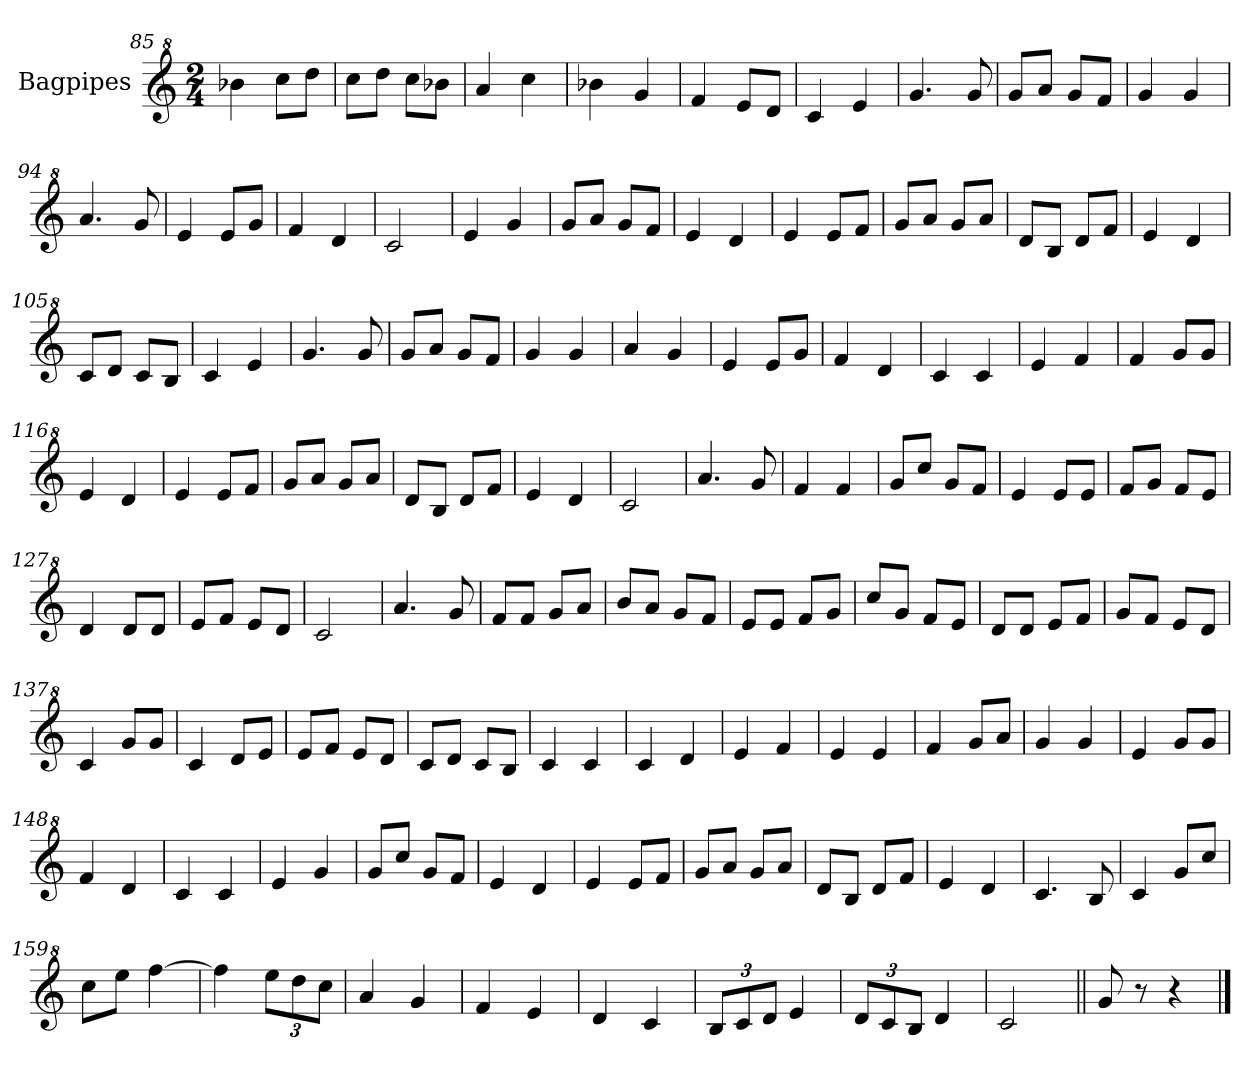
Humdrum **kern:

**kern
*part1
*staff1
*I"Bagpipes
*I'Bag
*clefG^2
*k[]
*C:
*M2/4
=85
4bb-X\
8ccc\L
8ddd\J
!!LO:LB:g=z
=86
8ccc\L
8ddd\J
8ccc\L
8bb-X\J
=87
4aa/
4ccc\
=88
4bb-X\
4gg/
=89
4ff/
8ee/L
8dd/J
=90
4cc/
4ee/
=91
4.gg/
8gg/
=92
8gg/L
8aa/J
8gg/L
8ff/J
=93
4gg/
4gg/
=94
4.aa/
8gg/
=95
4ee/
8ee/L
8gg/J
=96
4ff/
4dd/
=97
2cc/
=98
4ee/
4gg/
=99
8gg/L
8aa/J
8gg/L
8ff/J
!!LO:LB:g=z
=100
4ee/
4dd/
=101
4ee/
8ee/L
8ff/J
=102
8gg/L
8aa/J
8gg/L
8aa/J
=103
8dd/L
8b/J
8dd/L
8ff/J
=104
4ee/
4dd/
=105
8cc/L
8dd/J
8cc/L
8b/J
=106
4cc/
4ee/
=107
4.gg/
8gg/
=108
8gg/L
8aa/J
8gg/L
8ff/J
=109
4gg/
4gg/
=110
4aa/
4gg/
=111
4ee/
8ee/L
8gg/J
=112
4ff/
4dd/
=113
4cc/
4cc/
!!LO:LB:g=z
=114
4ee/
4ff/
=115
4ff/
8gg/L
8gg/J
=116
4ee/
4dd/
=117
4ee/
8ee/L
8ff/J
=118
8gg/L
8aa/J
8gg/L
8aa/J
=119
8dd/L
8b/J
8dd/L
8ff/J
=120
4ee/
4dd/
=121
2cc/
=122
4.aa/
8gg/
=123
4ff/
4ff/
=124
8gg/L
8ccc/J
8gg/L
8ff/J
=125
4ee/
8ee/L
8ee/J
=126
8ff/L
8gg/J
8ff/L
8ee/J
!!LO:LB:g=z
=127
4dd/
8dd/L
8dd/J
=128
8ee/L
8ff/J
8ee/L
8dd/J
=129
2cc/
=130
4.aa/
8gg/
=131
8ff/L
8ff/J
8gg/L
8aa/J
=132
8bb/L
8aa/J
8gg/L
8ff/J
=133
8ee/L
8ee/J
8ff/L
8gg/J
=134
8ccc/L
8gg/J
8ff/L
8ee/J
=135
8dd/L
8dd/J
8ee/L
8ff/J
=136
8gg/L
8ff/J
8ee/L
8dd/J
=137
4cc/
8gg/L
8gg/J
=138
4cc/
8dd/L
8ee/J
!!LO:PB:g=z
=139
8ee/L
8ff/J
8ee/L
8dd/J
=140
8cc/L
8dd/J
8cc/L
8b/J
=141
4cc/
4cc/
=142
4cc/
4dd/
=143
4ee/
4ff/
=144
4ee/
4ee/
=145
4ff/
8gg/L
8aa/J
=146
4gg/
4gg/
=147
4ee/
8gg/L
8gg/J
=148
4ff/
4dd/
=149
4cc/
4cc/
=150
4ee/
4gg/
=151
8gg/L
8ccc/J
8gg/L
8ff/J
=152
4ee/
4dd/
!!LO:LB:g=z
=153
4ee/
8ee/L
8ff/J
=154
8gg/L
8aa/J
8gg/L
8aa/J
=155
8dd/L
8b/J
8dd/L
8ff/J
=156
4ee/
4dd/
=157
4.cc/
8b/
=158
4cc/
8gg/L
8ccc/J
=159
8ccc\L
8eee\J
[4fff\
=160
4fff\]
*Xbrackettup
12eee\L
12ddd\
12ccc\J
=161
4aa/
4gg/
=162
4ff/
4ee/
=163
4dd/
4cc/
=164
12b/L
12cc/
12dd/J
4ee/
=165
12dd/L
12cc/
12b/J
4dd/
!!LO:LB:g=z
=166
2cc/
=167||
8gg/
8r
4r
==
*-
